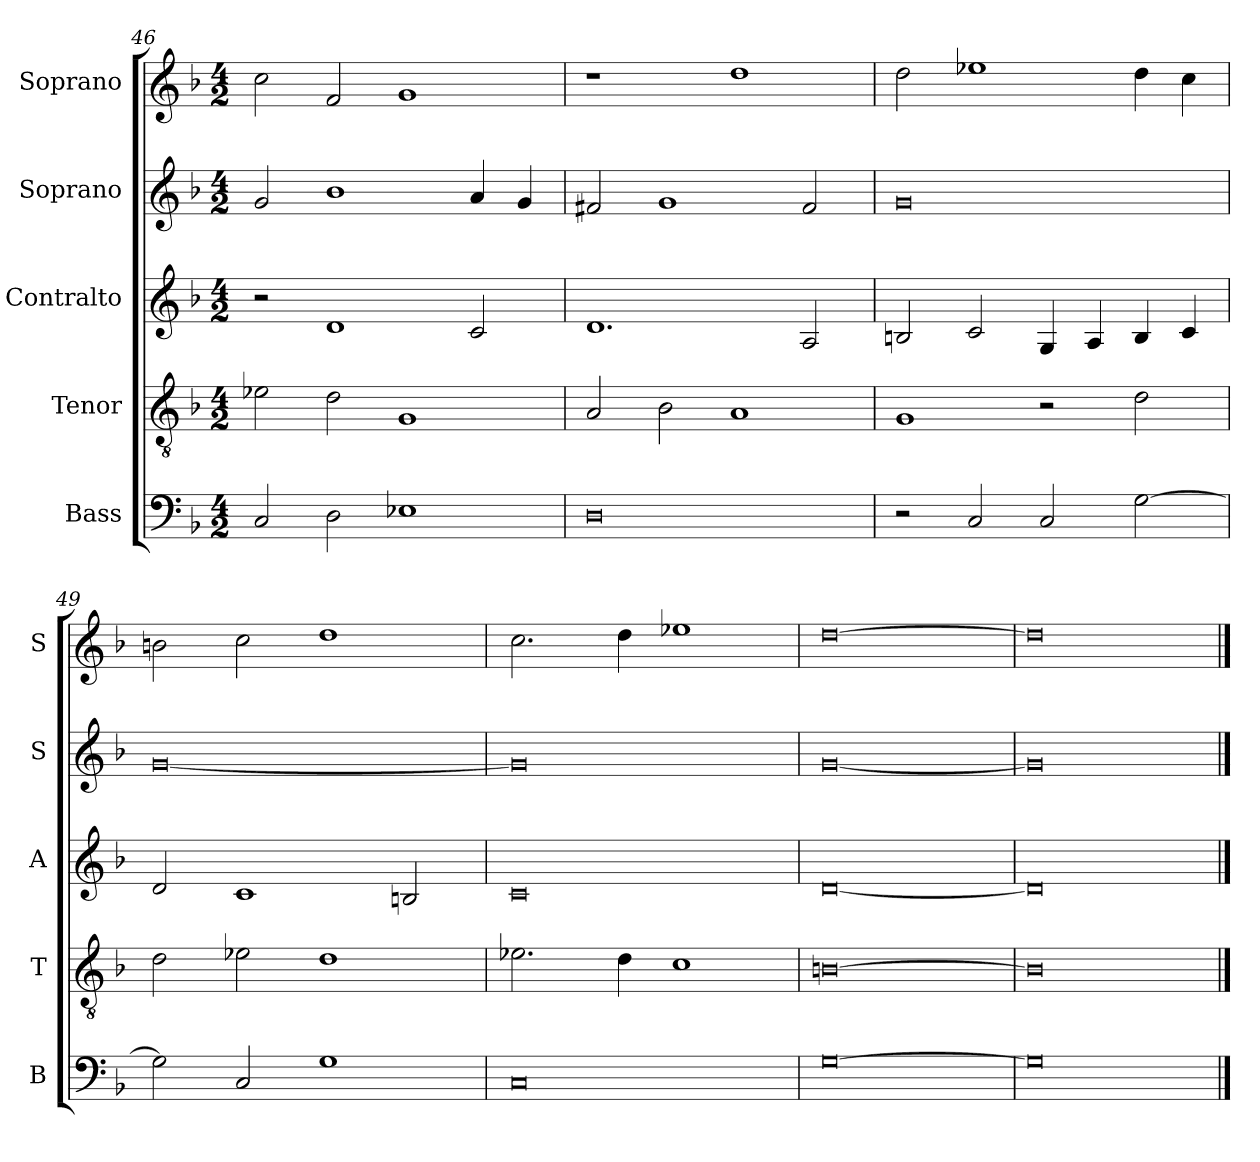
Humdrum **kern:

**kern	**kern	**kern	**kern	**kern
*part5	*part4	*part3	*part2	*part1
*staff5	*staff4	*staff3	*staff2	*staff1
*I"Bass	*I"Tenor	*I"Contralto	*I"Soprano	*I"Soprano
*I'B	*I'T	*I'A	*I'S	*I'S
*clefF4	*clefGv2	*clefG2	*clefG2	*clefG2
*k[b-]	*k[b-]	*k[b-]	*k[b-]	*k[b-]
*G:dor	*G:dor	*G:dor	*G:dor	*G:dor
*M4/2	*M4/2	*M4/2	*M4/2	*M4/2
=46	=46	=46	=46	=46
2C	2e-X	2r	2g	2cc
2D	2d	1d	1b-	2f
1E-X	1G	.	.	1g
.	.	2c	4a	.
.	.	.	4g	.
=47	=47	=47	=47	=47
0D	2A	1.d	2f#X	1r
.	2B-	.	1g	.
.	1A	.	.	1dd
.	.	2A	2f#	.
=48	=48	=48	=48	=48
2r	1G	2Bn	0g	2dd
2C	.	2c	.	1ee-X
2C	2r	4G	.	.
.	.	4A	.	.
[2G	2d	4B	.	4dd
.	.	4c	.	4cc
=49	=49	=49	=49	=49
2G]	2d	2d	[0g	2bn
2C	2e-X	1c	.	2cc
1G	1d	.	.	1dd
.	.	2Bn	.	.
=50	=50	=50	=50	=50
0C	2.e-X	0c	0g]	2.cc
.	4d	.	.	4dd
.	1c	.	.	1ee-X
=51	=51	=51	=51	=51
[0G	[0Bn	[0d	[0g	[0dd
=52	=52	=52	=52	=52
0G]	0B]	0d]	0g]	0dd]
==	==	==	==	==
*-	*-	*-	*-	*-
